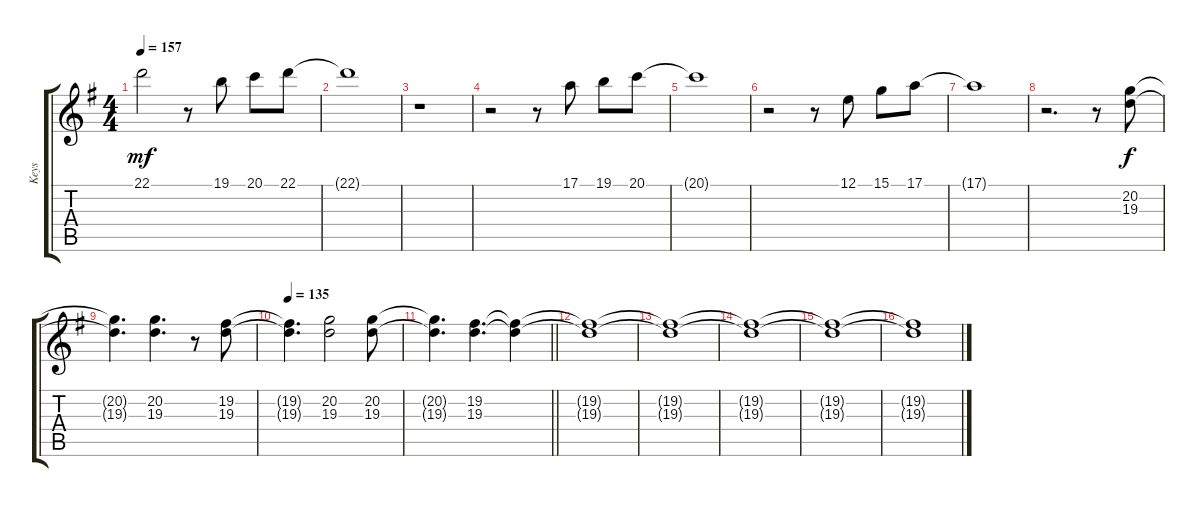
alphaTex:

\track ("Keys" "Keys") {instrument rockorgan}
\staff {score tabs}
\tuning (E4 B3 G3 D3 A2 E2) {hide}
\ts (4 4)
\tempo 157
\clef g2
\ks g
22.1{t}.2{dy mf} r.8 19.1.8 20.1.8 22.1.8 |
22.1{t}.1 |
r.1 |
r.2 r.8 17.1.8 19.1.8 20.1.8 |
20.1{t}.1 |
r.2 r.8 12.1.8 15.1.8 17.1.8 |
17.1{t}.1 |
r.2{d} r.8 (20.2 19.3).8{dy f} |
(20.2{t} 19.3{t}).4{d} (20.2 19.3).4{d} r.8 (19.2 19.3).8 |
\tempo 135
(19.2{t} 19.3{t}).4{d} (20.2 19.3).2 (20.2 19.3).8 |
\barLineRight lightlight
(20.2{t} 19.3{t}).4{d} (19.2 19.3).4{d} (19.2{t} 19.3{t}).4 |
(19.2{t} 19.3{t}).1 |
(19.2{t} 19.3{t}).1 |
(19.2{t} 19.3{t}).1 |
(19.2{t} 19.3{t}).1 |
(19.2{t} 19.3{t}).1
